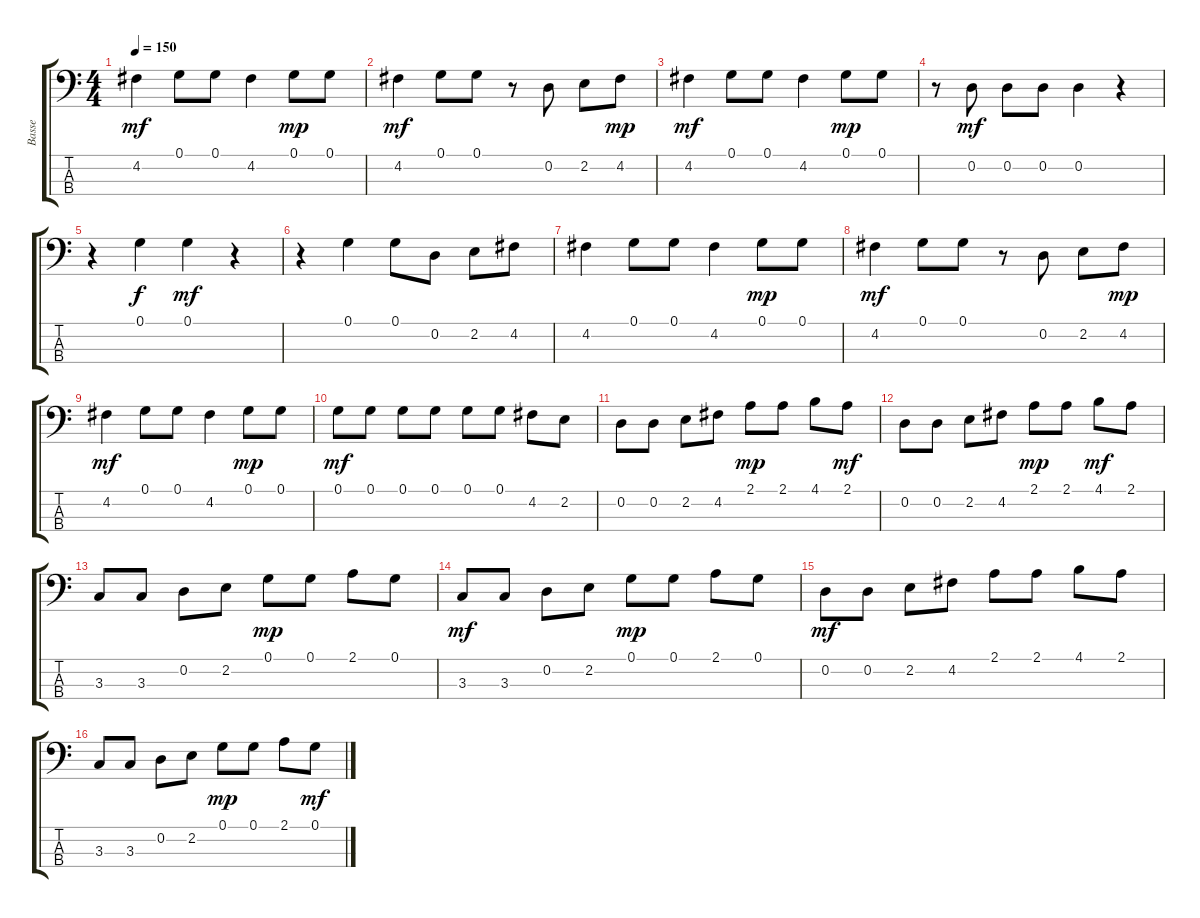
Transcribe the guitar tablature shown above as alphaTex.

\track ("Basse" "Basse") {instrument electricbassfinger}
\staff {score tabs}
\tuning (G2 D2 A1 E1) {hide}
\ts (4 4)
\tempo 150
\clef f4
\ks c
4.2.4{dy mf} 0.1.8 0.1.8 4.2.4 0.1.8{dy mp} 0.1.8 |
4.2.4{dy mf} 0.1.8 0.1.8 r.8 0.2.8 2.2.8 4.2.8{dy mp} |
4.2.4{dy mf} 0.1.8 0.1.8 4.2.4 0.1.8{dy mp} 0.1.8 |
r.8 0.2.8{dy mf} 0.2.8 0.2.8 0.2.4 r.4 |
r.4 0.1.4{dy f} 0.1.4{dy mf} r.4 |
r.4 0.1.4 0.1.8 0.2.8 2.2.8 4.2.8 |
4.2.4 0.1.8 0.1.8 4.2.4 0.1.8{dy mp} 0.1.8 |
4.2.4{dy mf} 0.1.8 0.1.8 r.8 0.2.8 2.2.8 4.2.8{dy mp} |
4.2.4{dy mf} 0.1.8 0.1.8 4.2.4 0.1.8{dy mp} 0.1.8 |
0.1.8{dy mf} 0.1.8 0.1.8 0.1.8 0.1.8 0.1.8 4.2.8 2.2.8 |
0.2.8 0.2.8 2.2.8 4.2.8 2.1.8{dy mp} 2.1.8 4.1.8 2.1.8{dy mf} |
0.2.8 0.2.8 2.2.8 4.2.8 2.1.8{dy mp} 2.1.8 4.1.8{dy mf} 2.1.8 |
3.3.8 3.3.8 0.2.8 2.2.8 0.1.8{dy mp} 0.1.8 2.1.8 0.1.8 |
3.3.8{dy mf} 3.3.8 0.2.8 2.2.8 0.1.8{dy mp} 0.1.8 2.1.8 0.1.8 |
0.2.8{dy mf} 0.2.8 2.2.8 4.2.8 2.1.8 2.1.8 4.1.8 2.1.8 |
3.3.8 3.3.8 0.2.8 2.2.8 0.1.8{dy mp} 0.1.8 2.1.8 0.1.8{dy mf}
